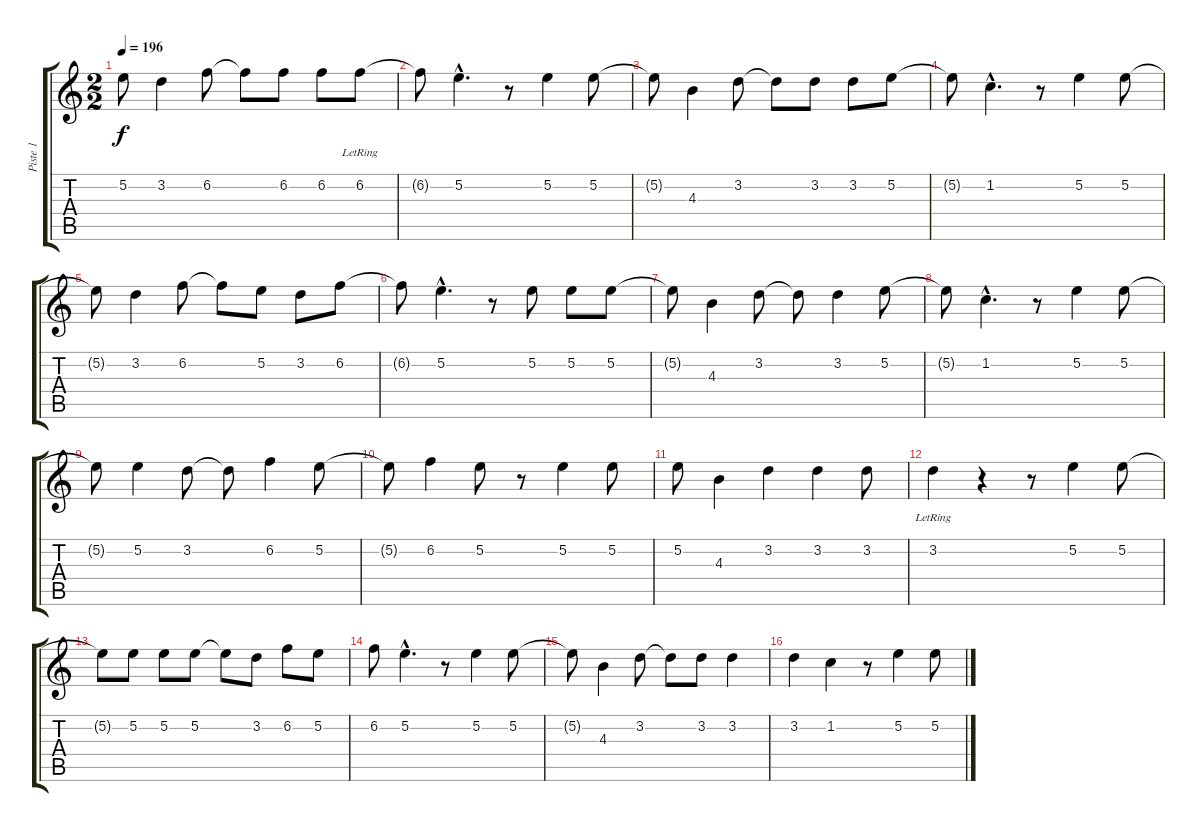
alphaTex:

\track ("Piste 1" "Piste 1") {instrument acousticguitarnylon}
\staff {score tabs}
\tuning (E4 B3 G3 D3 A2 E2) {hide}
\ts (2 2)
\tempo 196
\clef g2
\ks c
5.2{t}.8{dy f} 3.2.4 6.2.8 6.2{t}.8 6.2.8 6.2.8 6.2{lr}.8 |
6.2{t}.8 5.2{hac}.4{d} r.8 5.2.4 5.2.8 |
5.2{t}.8 4.3.4 3.2.8 3.2{t}.8 3.2.8 3.2.8 5.2.8 |
5.2{t}.8 1.2{hac}.4{d} r.8 5.2.4 5.2.8 |
5.2{t}.8 3.2.4 6.2.8 6.2{t}.8 5.2.8 3.2.8 6.2.8 |
6.2{t}.8 5.2{hac}.4{d} r.8 5.2.8 5.2.8 5.2.8 |
5.2{t}.8 4.3.4 3.2.8 3.2{t}.8 3.2.4 5.2.8 |
5.2{t}.8 1.2{hac}.4{d} r.8 5.2.4 5.2.8 |
5.2{t}.8 5.2.4 3.2.8 3.2{t}.8 6.2.4 5.2.8 |
5.2{t}.8 6.2.4 5.2.8 r.8 5.2.4 5.2.8 |
5.2.8 4.3.4 3.2.4 3.2.4 3.2.8 |
3.2{lr}.4 r.4 r.8 5.2.4 5.2.8 |
5.2{t}.8 5.2.8 5.2.8 5.2.8 5.2{t}.8 3.2.8 6.2.8 5.2.8 |
6.2.8 5.2{hac}.4{d} r.8 5.2.4 5.2.8 |
5.2{t}.8 4.3.4 3.2.8 3.2{t}.8 3.2.8 3.2.4 |
3.2.4 1.2.4 r.8 5.2.4 5.2.8
